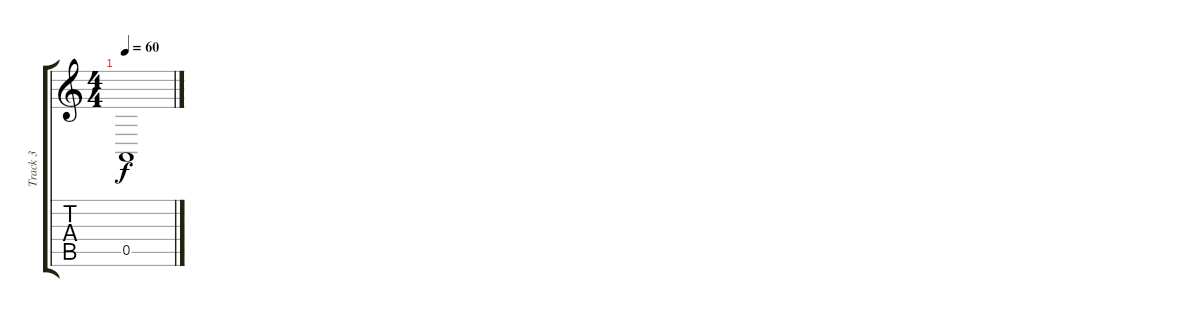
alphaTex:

\track ("Track 3" "Track 3") {instrument acousticgrandpiano}
\staff {score tabs}
\tuning (E4 B3 G3 D3 A2 E2) {hide}
\ts (4 4)
\tempo 60
\clef g2
\ks c
0.5.1{dy f}
